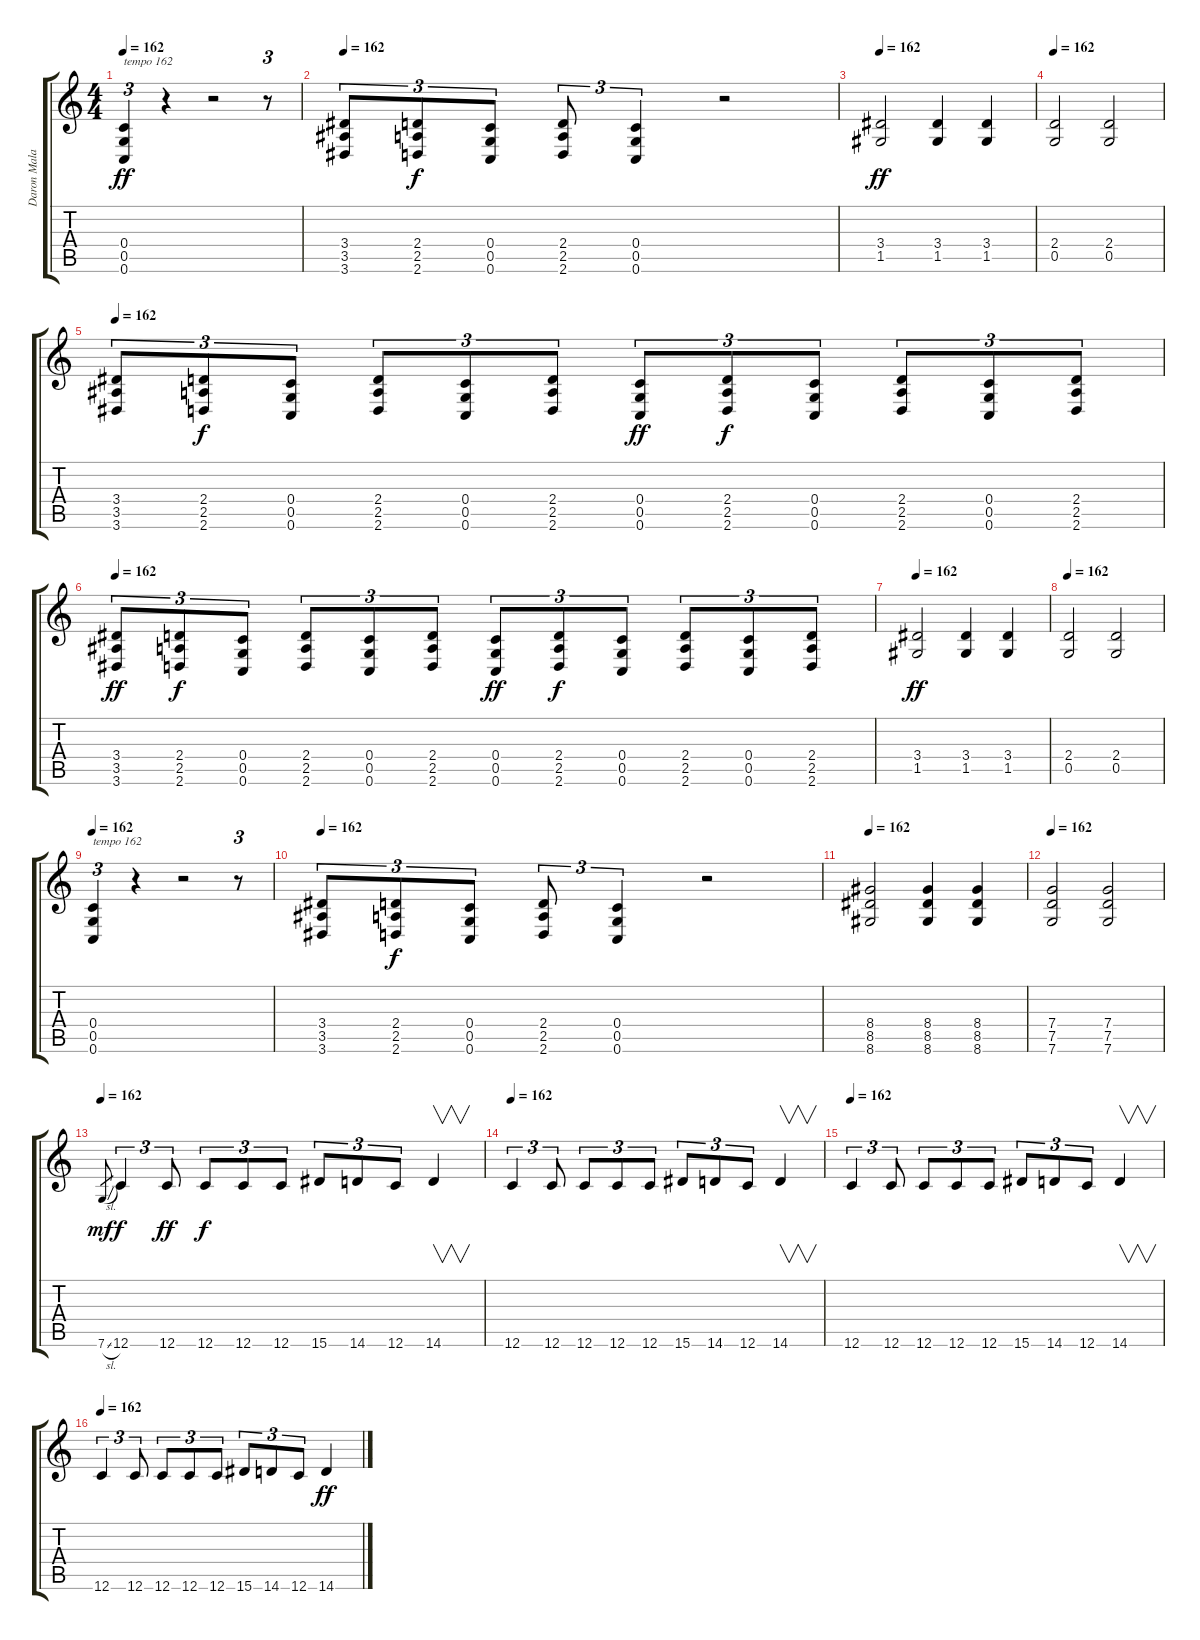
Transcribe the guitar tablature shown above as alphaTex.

\track ("Daron Malakian (disto)" "Daron Mala") {instrument distortionguitar}
\staff {score tabs}
\tuning (D4 A3 F3 C3 G2 C2) {hide}
\ts (4 4)
\tempo 162
\clef g2
\ks c
(0.4 0.5 0.6).4{tu (3 2) txt "tempo 162" dy ff} r.4 r.2 r.8{tu (3 2)} |
\tempo 162
(3.4 3.5 3.6).8{tu (3 2)} (2.4 2.5 2.6).8{tu (3 2) dy f} (0.4 0.5 0.6).8{tu (3 2)} (2.4 2.5 2.6).8{tu (3 2)} (0.4 0.5 0.6).4{tu (3 2)} r.2 |
\tempo 162
(3.4 1.5).2{dy ff} (3.4 1.5).4 (3.4 1.5).4 |
\tempo 162
(2.4 0.5).2 (2.4 0.5).2 |
\tempo 162
(3.4 3.5 3.6).8{tu (3 2)} (2.4 2.5 2.6).8{tu (3 2) dy f} (0.4 0.5 0.6).8{tu (3 2)} (2.4 2.5 2.6).8{tu (3 2)} (0.4 0.5 0.6).8{tu (3 2)} (2.4 2.5 2.6).8{tu (3 2)} (0.4 0.5 0.6).8{tu (3 2) dy ff} (2.4 2.5 2.6).8{tu (3 2) dy f} (0.4 0.5 0.6).8{tu (3 2)} (2.4 2.5 2.6).8{tu (3 2)} (0.4 0.5 0.6).8{tu (3 2)} (2.4 2.5 2.6).8{tu (3 2)} |
\tempo 162
(3.4 3.5 3.6).8{tu (3 2) dy ff} (2.4 2.5 2.6).8{tu (3 2) dy f} (0.4 0.5 0.6).8{tu (3 2)} (2.4 2.5 2.6).8{tu (3 2)} (0.4 0.5 0.6).8{tu (3 2)} (2.4 2.5 2.6).8{tu (3 2)} (0.4 0.5 0.6).8{tu (3 2) dy ff} (2.4 2.5 2.6).8{tu (3 2) dy f} (0.4 0.5 0.6).8{tu (3 2)} (2.4 2.5 2.6).8{tu (3 2)} (0.4 0.5 0.6).8{tu (3 2)} (2.4 2.5 2.6).8{tu (3 2)} |
\tempo 162
(3.4 1.5).2{dy ff} (3.4 1.5).4 (3.4 1.5).4 |
\tempo 162
(2.4 0.5).2 (2.4 0.5).2 |
\tempo 162
(0.4 0.5 0.6).4{tu (3 2) txt "tempo 162"} r.4 r.2 r.8{tu (3 2)} |
\tempo 162
(3.4 3.5 3.6).8{tu (3 2)} (2.4 2.5 2.6).8{tu (3 2) dy f} (0.4 0.5 0.6).8{tu (3 2)} (2.4 2.5 2.6).8{tu (3 2)} (0.4 0.5 0.6).4{tu (3 2)} r.2 |
\tempo 162
(8.4 8.5 8.6).2 (8.4 8.5 8.6).4 (8.4 8.5 8.6).4 |
\tempo 162
(7.4 7.5 7.6).2 (7.4 7.5 7.6).2 |
\tempo 162
7.6{sl}.8{gr dy mf} 12.6.4{tu (3 2) dy f} 12.6.8{tu (3 2) dy ff} 12.6.8{tu (3 2) dy f} 12.6.8{tu (3 2)} 12.6.8{tu (3 2)} 15.6.8{tu (3 2)} 14.6.8{tu (3 2)} 12.6.8{tu (3 2)} 14.6.4{v} |
\tempo 162
12.6.4{tu (3 2)} 12.6.8{tu (3 2)} 12.6.8{tu (3 2)} 12.6.8{tu (3 2)} 12.6.8{tu (3 2)} 15.6.8{tu (3 2)} 14.6.8{tu (3 2)} 12.6.8{tu (3 2)} 14.6.4{v} |
\tempo 162
12.6.4{tu (3 2)} 12.6.8{tu (3 2)} 12.6.8{tu (3 2)} 12.6.8{tu (3 2)} 12.6.8{tu (3 2)} 15.6.8{tu (3 2)} 14.6.8{tu (3 2)} 12.6.8{tu (3 2)} 14.6.4{v} |
\tempo 162
12.6.4{tu (3 2)} 12.6.8{tu (3 2)} 12.6.8{tu (3 2)} 12.6.8{tu (3 2)} 12.6.8{tu (3 2)} 15.6.8{tu (3 2)} 14.6.8{tu (3 2)} 12.6.8{tu (3 2)} 14.6{ss}.4{dy ff}
